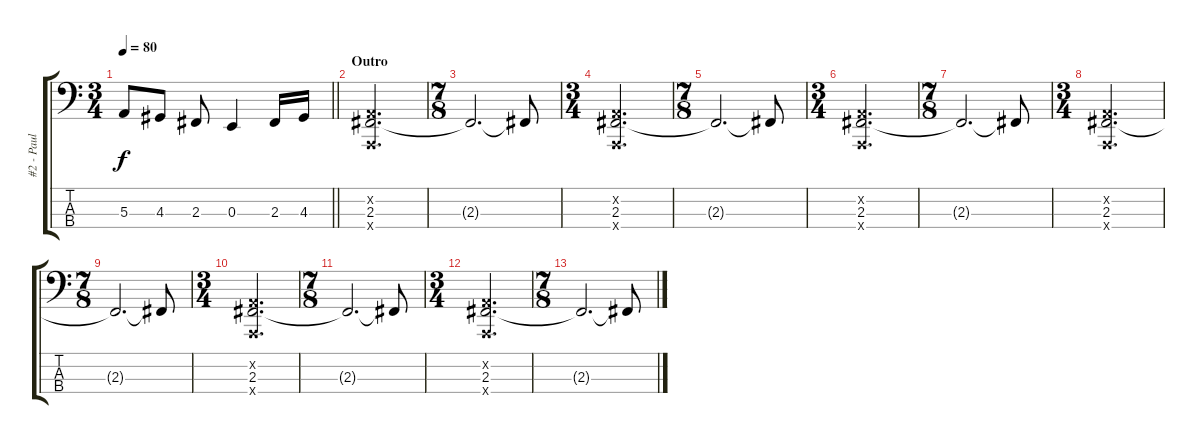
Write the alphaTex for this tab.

\track ("#2 - Paul Grey" "#2 - Paul ") {instrument electricbassfinger}
\staff {score tabs}
\tuning (D2 A1 E1 A0) {hide}
\ts (3 4)
\tempo 80
\clef f4
\barLineRight lightlight
\ks c
5.3.8{dy f} 4.3.8 2.3.8 0.3.4 2.3.16 4.3.16 |
\section ("" "Outro")
(0.2{x} 2.3 0.4{x}).2{d instrument slapbass2} |
\ts (7 8)
2.3{t}.2{d} 2.3{t}.8 |
\ts (3 4)
(0.2{x} 2.3 0.4{x}).2{d instrument slapbass2} |
\ts (7 8)
2.3{t}.2{d} 2.3{t}.8 |
\ts (3 4)
(0.2{x} 2.3 0.4{x}).2{d instrument slapbass2} |
\ts (7 8)
2.3{t}.2{d} 2.3{t}.8 |
\ts (3 4)
(0.2{x} 2.3 0.4{x}).2{d instrument slapbass2} |
\ts (7 8)
2.3{t}.2{d} 2.3{t}.8 |
\ts (3 4)
(0.2{x} 2.3 0.4{x}).2{d instrument slapbass2} |
\ts (7 8)
2.3{t}.2{d} 2.3{t}.8 |
\ts (3 4)
(0.2{x} 2.3 0.4{x}).2{d instrument slapbass2} |
\ts (7 8)
2.3{t}.2{d} 2.3{t}.8
